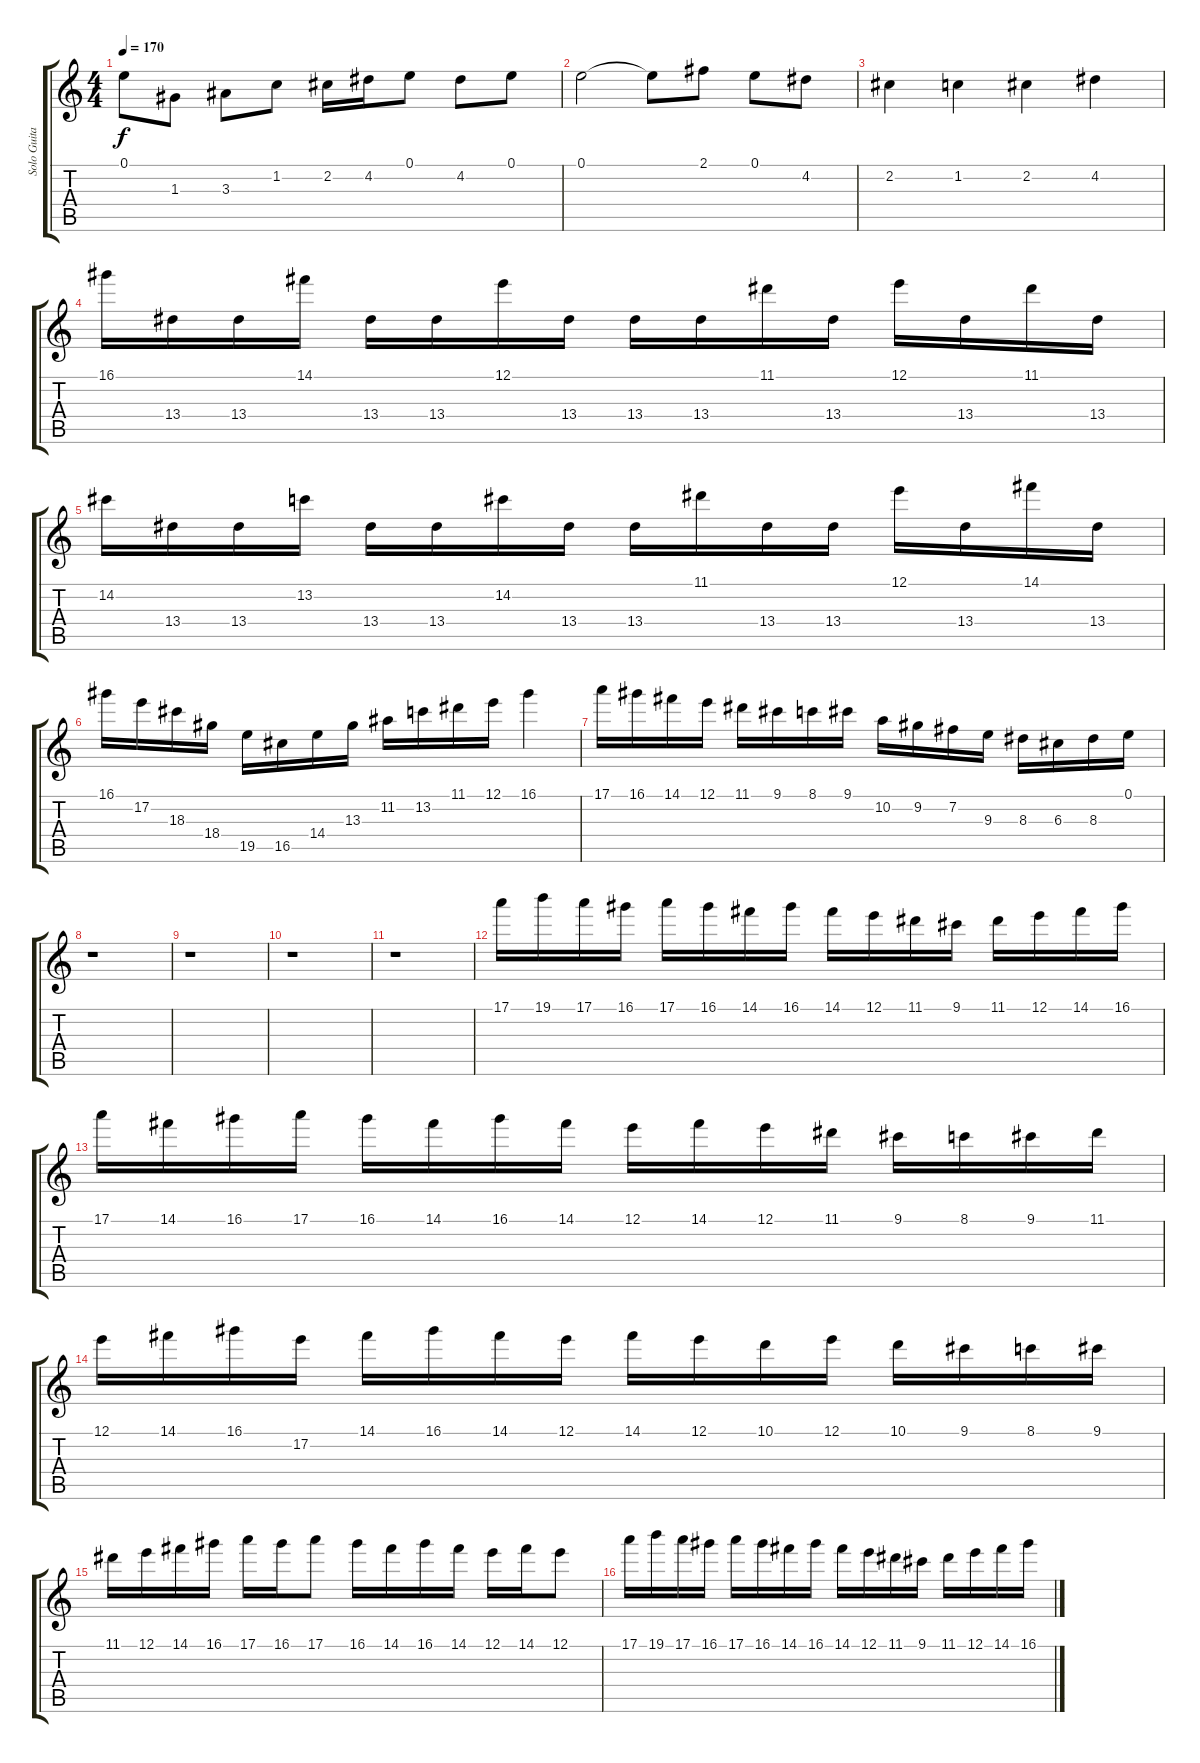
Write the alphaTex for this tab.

\track ("Solo Guitar" "Solo Guita") {instrument distortionguitar}
\staff {score tabs}
\tuning (E4 B3 G3 D3 A2 E2) {hide}
\ts (4 4)
\tempo 170
\clef g2
\ks c
0.1.8{dy f} 1.3.8 3.3.8 1.2.8 2.2.16 4.2.16 0.1.8 4.2.8 0.1.8 |
0.1.2 0.1{t}.8 2.1.8 0.1.8 4.2.8 |
2.2.4 1.2.4 2.2.4 4.2.4 |
16.1.16 13.4.16 13.4.16 14.1.16 13.4.16 13.4.16 12.1.16 13.4.16 13.4.16 13.4.16 11.1.16 13.4.16 12.1.16 13.4.16 11.1.16 13.4.16 |
14.2.16 13.4.16 13.4.16 13.2.16 13.4.16 13.4.16 14.2.16 13.4.16 13.4.16 11.1.16 13.4.16 13.4.16 12.1.16 13.4.16 14.1.16 13.4.16 |
16.1.16 17.2.16 18.3.16 18.4.16 19.5.16 16.5.16 14.4.16 13.3.16 11.2.16 13.2.16 11.1.16 12.1.16 16.1.4 |
17.1.16 16.1.16 14.1.16 12.1.16 11.1.16 9.1.16 8.1.16 9.1.16 10.2.16 9.2.16 7.2.16 9.3.16 8.3.16 6.3.16 8.3.16 0.1.16 |
r.1 |
r.1 |
r.1 |
r.1 |
17.1.16 19.1.16 17.1.16 16.1.16 17.1.16 16.1.16 14.1.16 16.1.16 14.1.16 12.1.16 11.1.16 9.1.16 11.1.16 12.1.16 14.1.16 16.1.16 |
17.1.16 14.1.16 16.1.16 17.1.16 16.1.16 14.1.16 16.1.16 14.1.16 12.1.16 14.1.16 12.1.16 11.1.16 9.1.16 8.1.16 9.1.16 11.1.16 |
12.1.16 14.1.16 16.1.16 17.2.16 14.1.16 16.1.16 14.1.16 12.1.16 14.1.16 12.1.16 10.1.16 12.1.16 10.1.16 9.1.16 8.1.16 9.1.16 |
11.1.16 12.1.16 14.1.16 16.1.16 17.1.16 16.1.16 17.1.8 16.1.16 14.1.16 16.1.16 14.1.16 12.1.16 14.1.16 12.1.8 |
17.1.16 19.1.16 17.1.16 16.1.16 17.1.16 16.1.16 14.1.16 16.1.16 14.1.16 12.1.16 11.1.16 9.1.16 11.1.16 12.1.16 14.1.16 16.1.16
